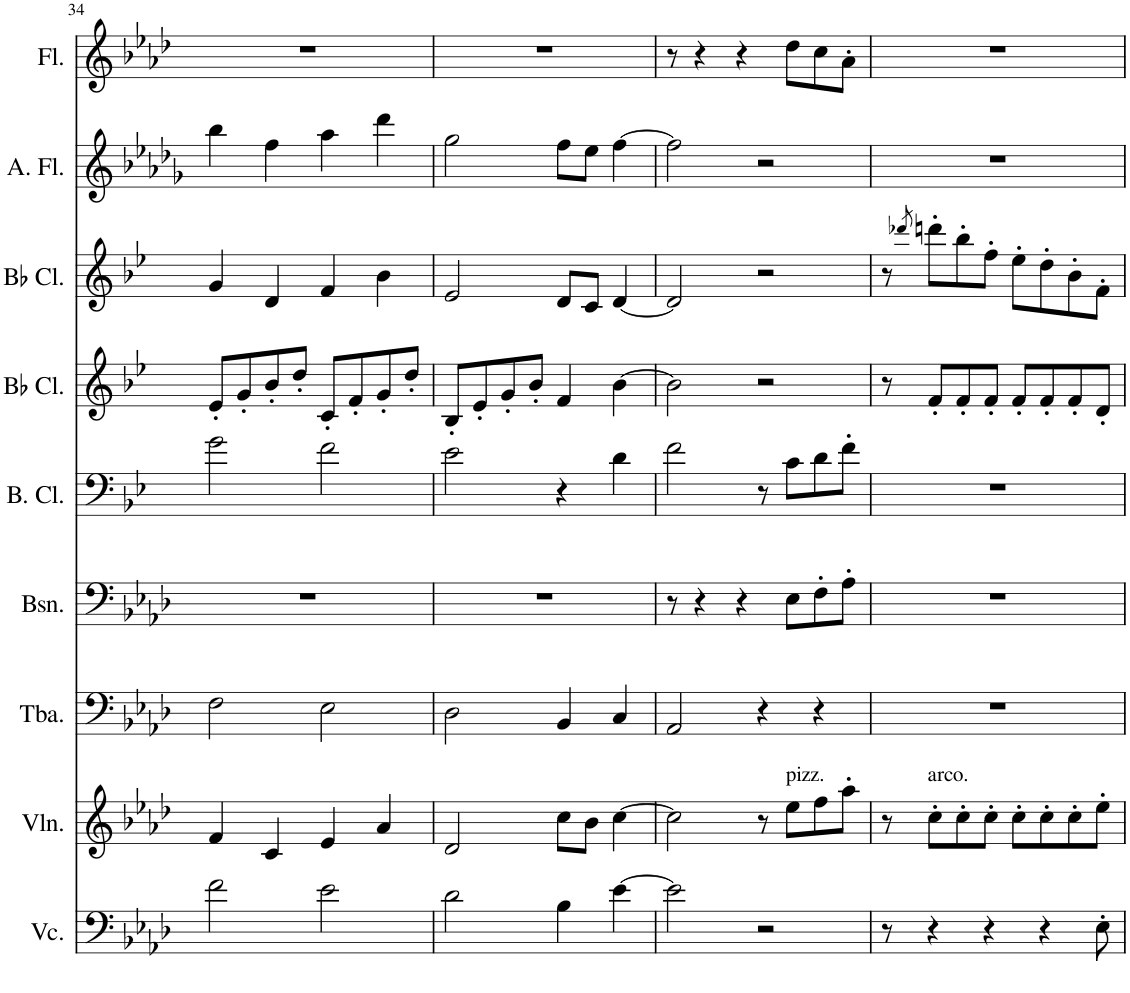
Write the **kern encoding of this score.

**kern	**kern	**kern	**kern	**kern	**kern	**kern	**kern	**kern
*part9	*part8	*part7	*part6	*part5	*part4	*part3	*part2	*part1
*staff9	*staff8	*staff7	*staff6	*staff5	*staff4	*staff3	*staff2	*staff1
*I"Violoncello	*I"Violin	*I"Tuba	*I"Bassoon	*I"Bass Clarinet	*I"Bb Clarinet	*I"Bb Clarinet	*I"Alto Flute	*I"Flute
*I'Vc.	*I'Vln.	*I'Tba.	*I'Bsn.	*I'B. Cl.	*I'Bb Cl.	*I'Bb Cl.	*I'A. Fl.	*I'Fl.
!!LO:PB:g=z
*clefF4	*clefG2	*clefF4	*clefF4	*clefF4	*clefG2	*clefG2	*clefG2	*clefG2
*	*	*	*	*Trd8c14	*Trd1c2	*Trd1c2	*Trd3c5	*
*k[b-e-a-d-]	*k[b-e-a-d-]	*k[b-e-a-d-]	*k[b-e-a-d-]	*k[b-e-]	*k[b-e-]	*k[b-e-]	*k[b-e-a-d-g-]	*k[b-e-a-d-]
*M4/4	*M4/4	*M4/4	*M4/4	*M4/4	*M4/4	*M4/4	*M4/4	*M4/4
=34	=34	=34	=34	=34	=34	=34	=34	=34
2f\	4f/	2F\	1r	2g\	8e-'/L	4g/	4bb-\	1r
.	.	.	.	.	8g'/	.	.	.
.	4c/	.	.	.	8b-'/	4d/	4ff\	.
.	.	.	.	.	8dd'/J	.	.	.
2e-\	4e-/	2E-\	.	2f\	8c'/L	4f/	4aa-\	.
.	.	.	.	.	8f'/	.	.	.
.	4a-/	.	.	.	8g'/	4b-\	4ddd-\	.
.	.	.	.	.	8dd'/J	.	.	.
=35	=35	=35	=35	=35	=35	=35	=35	=35
2d-\	2d-/	2D-\	1r	2e-\	8B-'/L	2e-/	2gg-\	1r
.	.	.	.	.	8e-'/	.	.	.
.	.	.	.	.	8g'/	.	.	.
.	.	.	.	.	8b-'/J	.	.	.
4B-\	8cc\L	4BB-/	.	4r	4f/	8d/L	8ff\L	.
.	8b-\J	.	.	.	.	8c/J	8ee-\J	.
[4e-\	[4cc\	4C/	.	4d\	[4b-\	[4d/	[4ff\	.
=36	=36	=36	=36	=36	=36	=36	=36	=36
2e-\]	2cc\]	2AA-/	8r	2f\	2b-\]	2d/]	2ff\]	8r
.	.	.	4r	.	.	.	.	4r
.	.	.	4r	.	.	.	.	4r
2r	8r	4r	.	8r	2r	2r	2r	.
!	!LO:TX:a:t=pizz.	!	!	!	!	!	!	!
.	8ee-\L	.	8E-\L	8c\L	.	.	.	8dd-\L
.	8ff\	4r	8F'\	8d\	.	.	.	8cc\
.	8aa-'\J	.	8A-'\J	8f'\J	.	.	.	8a-'\J
=37	=37	=37	=37	=37	=37	=37	=37	=37
8r	8r	1r	1r	1r	8r	8r	1r	1r
.	.	.	.	.	.	8qddd-X/	.	.
!	!LO:TX:a:t=arco.	!	!	!	!	!	!	!
4r	8cc'\L	.	.	.	8f'/L	8dddn'\L	.	.
.	8cc'\	.	.	.	8f'/	8bb-'\	.	.
4r	8cc'\J	.	.	.	8f'/J	8ff'\J	.	.
.	8cc'\L	.	.	.	8f'/L	8ee-'\L	.	.
4r	8cc'\	.	.	.	8f'/	8dd'\	.	.
.	8cc'\	.	.	.	8f'/	8b-'\	.	.
8E-'\	8ee-'\J	.	.	.	8d'/J	8f'\J	.	.
=	=	=	=	=	=	=	=	=
*-	*-	*-	*-	*-	*-	*-	*-	*-
